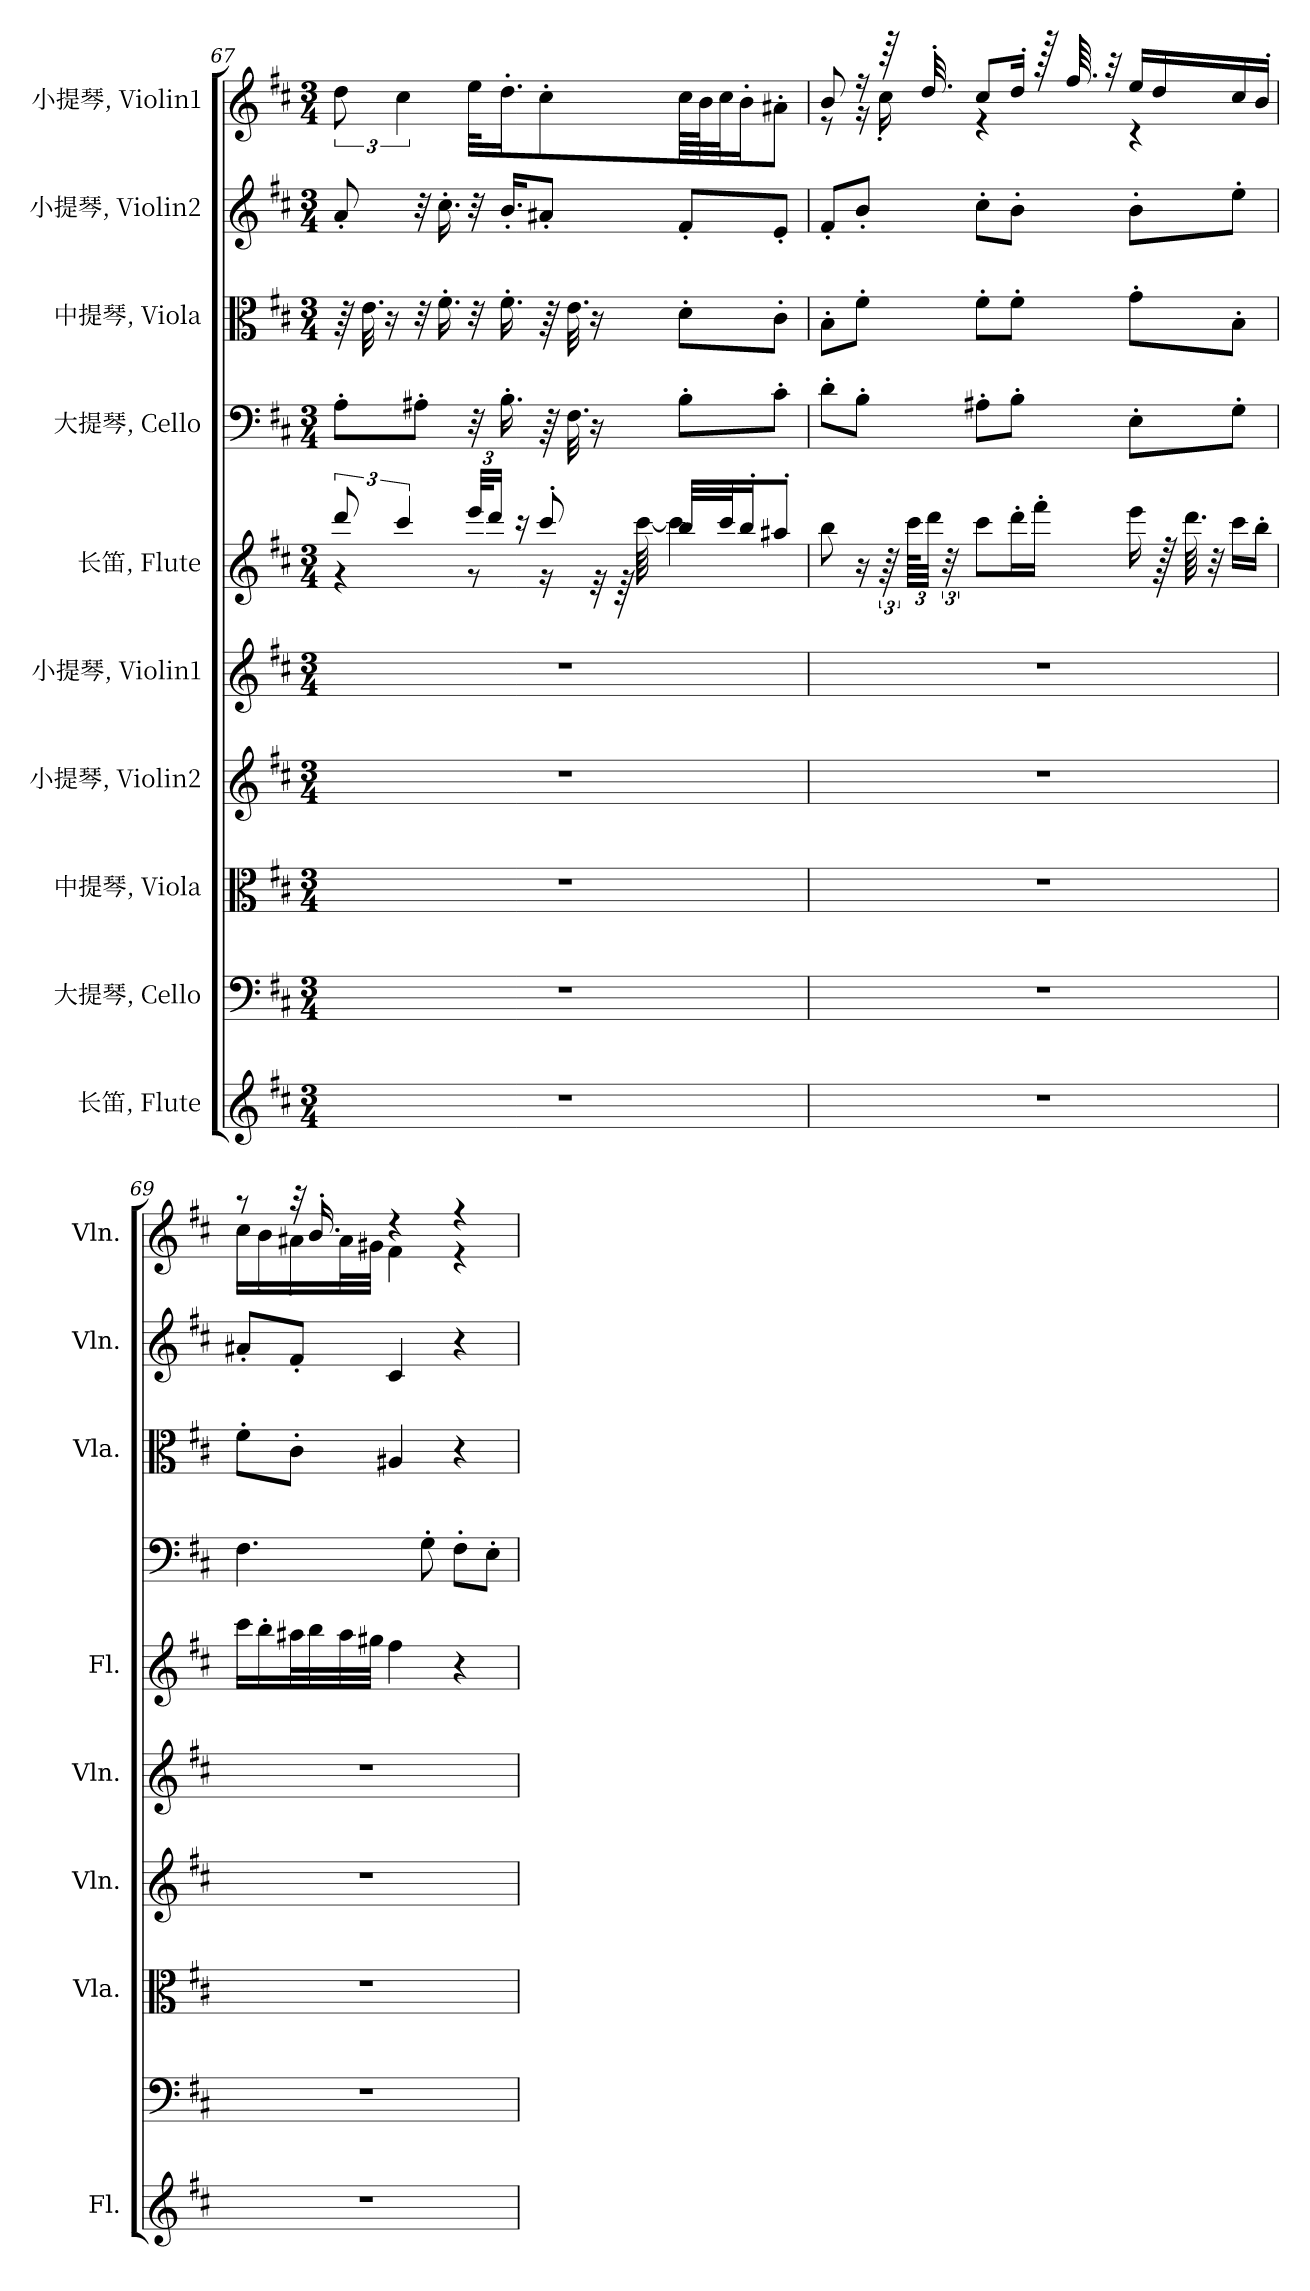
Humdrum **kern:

**kern	**kern	**kern	**kern	**kern	**kern	**kern	**kern	**kern	**kern
*part10	*part9	*part8	*part7	*part6	*part5	*part4	*part3	*part2	*part1
*staff10	*staff9	*staff8	*staff7	*staff6	*staff5	*staff4	*staff3	*staff2	*staff1
*I"长笛, Flute	*I"大提琴, Cello	*I"中提琴, Viola	*I"小提琴, Violin2	*I"小提琴, Violin1	*I"长笛, Flute	*I"大提琴, Cello	*I"中提琴, Viola	*I"小提琴, Violin2	*I"小提琴, Violin1
*I'Fl.	*	*I'Vla.	*I'Vln.	*I'Vln.	*I'Fl.	*	*I'Vla.	*I'Vln.	*I'Vln.
!!LO:PB:g=z
*clefG2	*clefF4	*clefC3	*clefG2	*clefG2	*clefG2	*clefF4	*clefC3	*clefG2	*clefG2
*k[f#c#]	*k[f#c#]	*k[f#c#]	*k[f#c#]	*k[f#c#]	*k[f#c#]	*k[f#c#]	*k[f#c#]	*k[f#c#]	*k[f#c#]
*M3/4	*M3/4	*M3/4	*M3/4	*M3/4	*M3/4	*M3/4	*M3/4	*M3/4	*M3/4
=67	=67	=67	=67	=67	=67	=67	=67	=67	=67
*	*	*	*	*	*^	*	*	*	*
2.r	2.r	2.r	2.r	2.r	12ddd/	4r	8A'\L	64r	8a'/	12dd\
.	.	.	.	.	.	.	.	32.e\	.	.
.	.	.	.	.	.	.	.	16r	.	.
.	.	.	.	.	6ccc#/	.	.	.	.	6cc#\
.	.	.	.	.	.	.	8A#X'\J	32r	32r	.
.	.	.	.	.	.	.	.	16.f#'\	16.cc#'\	.
*	*	*	*	*	*Xbrackettup	*	*	*	*	*
.	.	.	.	.	48eee/KLL	8r	32r	32r	32r	32ee\KLL
.	.	.	.	.	24ddd/JJ	.	.	.	.	.
.	.	.	.	.	.	.	16.B'\	16.f#'\	16.b'/KL	16.dd'\J
.	.	.	.	.	16r	.	.	.	.	.
.	.	.	.	.	8ccc#'/	16r	64r	64r	8a#X'/J	8cc#'\
.	.	.	.	.	.	.	32.F#\	32.e\	.	.
.	.	.	.	.	.	32r	16r	16r	.	.
.	.	.	.	.	.	64r	.	.	.	.
.	.	.	.	.	.	[64ccc#\	.	.	.	.
.	.	.	.	.	32bb/LLL	4ccc#\]	8B'\L	8d'\L	8f#'/L	64cc#\LLL
.	.	.	.	.	.	.	.	.	.	64b\J
.	.	.	.	.	32ccc#/J	.	.	.	.	32cc#\J
.	.	.	.	.	16bb'/J	.	.	.	.	16b'\J
.	.	.	.	.	8aa#X'/J	.	8c#'\J	8c#'\J	8e'/J	8a#X'\J
*	*	*	*	*	*v	*v	*	*	*	*
=68	=68	=68	=68	=68	=68	=68	=68	=68	=68
*	*	*	*	*	*	*	*	*	*^
2.r	2.r	2.r	2.r	2.r	8bb\	8d'\L	8B'\L	8f#'/L	8b/	8r
.	.	.	.	.	16r	8B'\J	8f#'\J	8b'/J	16r	16r
*	*	*	*	*	*brackettup	*	*	*	*	*
.	.	.	.	.	96r	.	.	.	64r	16cc#'\
.	.	.	.	.	96ccc#\KLLL	.	.	.	.	.
.	.	.	.	.	.	.	.	.	32.dd'/	.
.	.	.	.	.	48ddd\JJJ	.	.	.	.	.
.	.	.	.	.	48r	.	.	.	.	.
.	.	.	.	.	8ccc#\L	8A#X'\L	8f#'\L	8cc#'\L	8cc#/L	4r
.	.	.	.	.	16ddd'\L	8B'\J	8f#'\J	8b'\J	16dd'/Jk	.
.	.	.	.	.	16fff#'\JJ	.	.	.	128r	.
.	.	.	.	.	.	.	.	.	64.ff#/	.
.	.	.	.	.	.	.	.	.	32r	.
.	.	.	.	.	16eee\	8E'\L	8g'\L	8b'\L	16ee/LL	4r
.	.	.	.	.	128r	.	.	.	16dd/	.
.	.	.	.	.	64.ddd\	.	.	.	.	.
.	.	.	.	.	32r	.	.	.	.	.
.	.	.	.	.	16ccc#\LL	8G'\J	8B'\J	8ee'\J	16cc#/	.
.	.	.	.	.	16bb'\JJ	.	.	.	16b'/JJ	.
!!LO:PB:g=z	!!
=69	=69	=69	=69	=69	=69	=69	=69	=69	=69	=69
2.r	2.r	2.r	2.r	2.r	16ccc#\LL	4.F#\	8f#'\L	8a#X'/L	8r	16cc#\LL
.	.	.	.	.	16bb'\	.	.	.	.	16b'\
.	.	.	.	.	32aa#X\L	.	8c#'\J	8f#'/J	32r	16a#X'\
.	.	.	.	.	32bb\	.	.	.	16.b'/	.
.	.	.	.	.	32aa#\	.	.	.	.	32a#\L
.	.	.	.	.	32gg#X\JJJ	.	.	.	.	32g#X\JJJ
.	.	.	.	.	4ff#\	.	4A#X/	4c#/	4r	4f#\
.	.	.	.	.	.	8G'\	.	.	.	.
.	.	.	.	.	4r	8F#'\L	4r	4r	4r	4r
.	.	.	.	.	.	8E'\J	.	.	.	.
*	*	*	*	*	*	*	*	*	*v	*v
=	=	=	=	=	=	=	=	=	=
*-	*-	*-	*-	*-	*-	*-	*-	*-	*-
